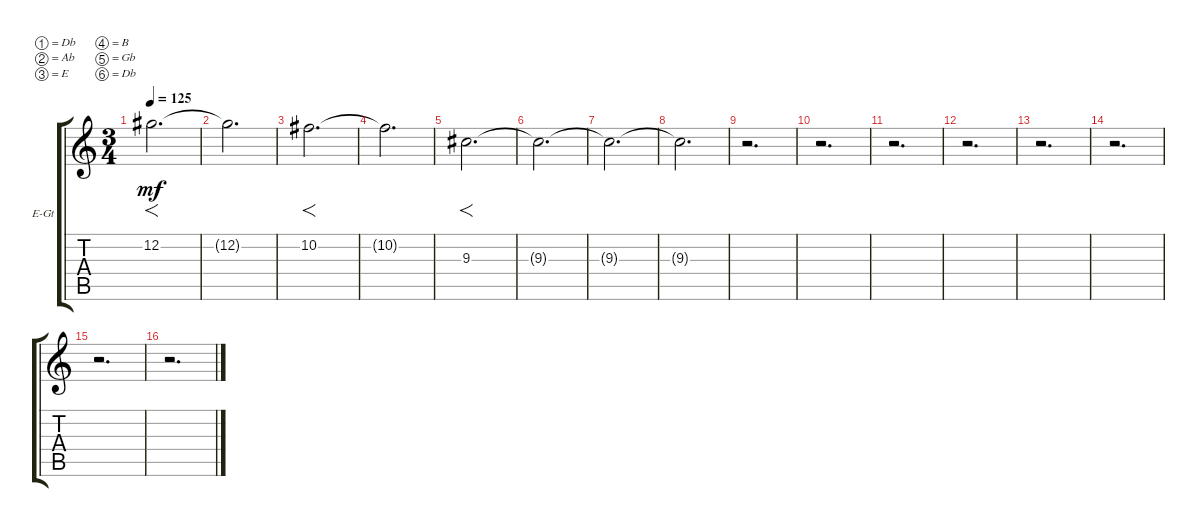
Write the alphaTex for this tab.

\defaultSystemsLayout 4
\bracketExtendMode groupsimilarinstruments
\firstSystemTrackNameOrientation horizontal
\otherSystemsTrackNameOrientation horizontal
\track ("Dustie Waring (Harmony)" "E-Gt") {instrument overdrivenguitar}
\staff {score tabs}
\tuning (Db4 Ab3 E3 B2 Gb2 Db2)
\ts (3 4)
\tempo 125
\clef g2
\ks c
12.2.2{f d dy mf instrument overdrivenguitar} |
12.2{t}.2{d} |
10.2.2{f d} |
10.2{t}.2{d} |
9.3.2{f d} |
9.3{t}.2{d} |
9.3{t}.2{d} |
9.3{t}.2{d} |
r.2{d} |
r.2{d} |
r.2{d} |
r.2{d} |
r.2{d} |
r.2{d} |
r.2{d} |
r.2{d}
